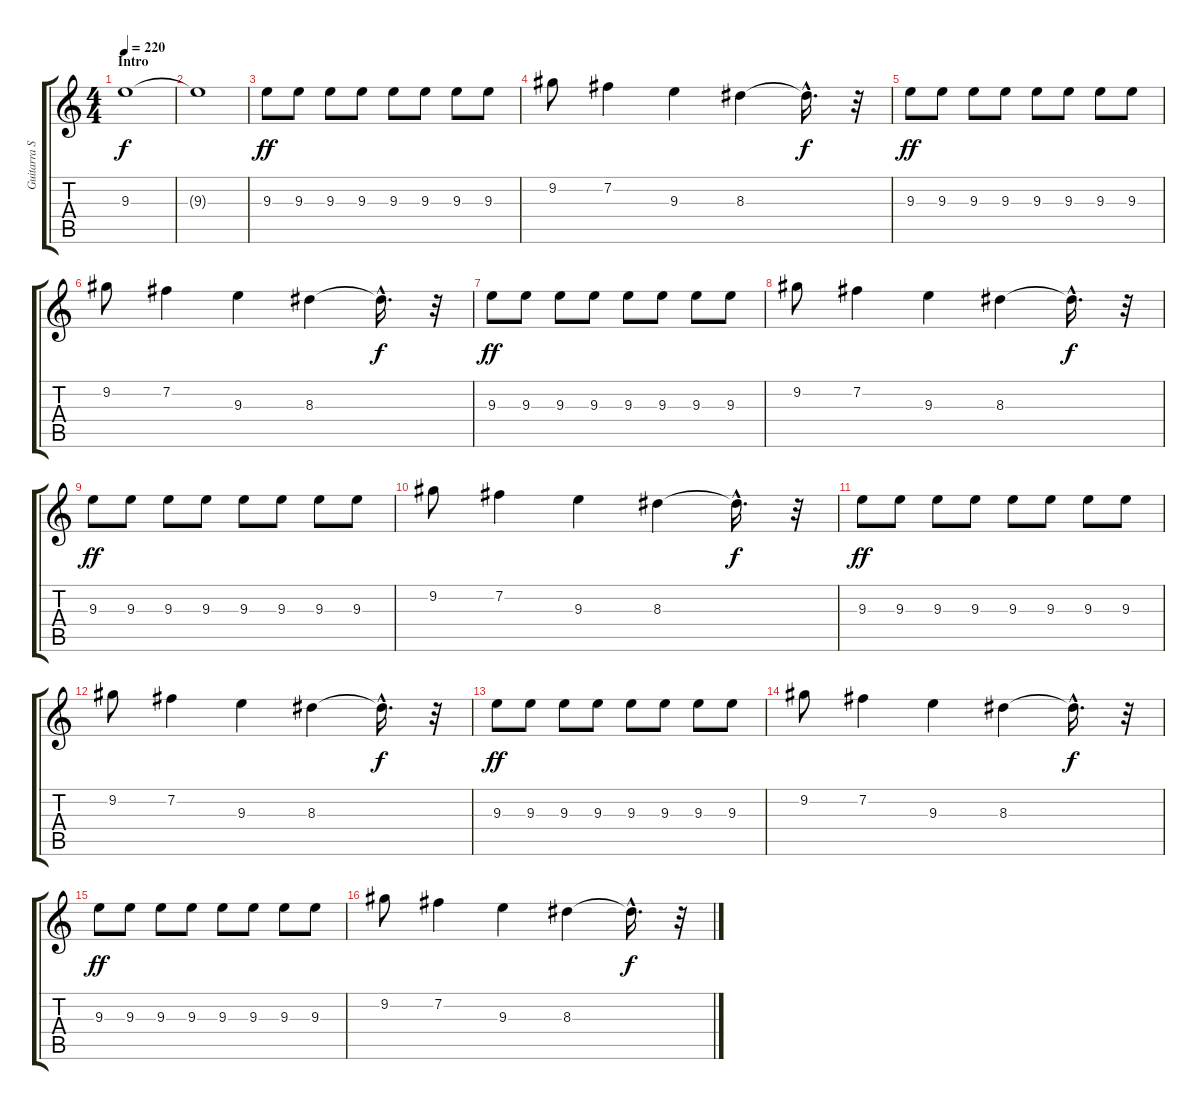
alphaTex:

\track ("Guitarra Solo" "Guitarra S") {instrument distortionguitar}
\staff {score tabs}
\tuning (E4 B3 G3 D3 A2 E2) {hide}
\ts (4 4)
\section ("" "Intro")
\tempo 220
\clef g2
\ks c
9.3.1{dy f instrument distortionguitar} |
9.3{t}.1 |
9.3.8{dy ff} 9.3.8 9.3.8 9.3.8 9.3.8 9.3.8 9.3.8 9.3.8 |
9.2.8 7.2.4 9.3.4 8.3.4 8.3{hac t}.16{d dy f} r.32 |
9.3.8{dy ff} 9.3.8 9.3.8 9.3.8 9.3.8 9.3.8 9.3.8 9.3.8 |
9.2.8 7.2.4 9.3.4 8.3.4 8.3{hac t}.16{d dy f} r.32 |
9.3.8{dy ff} 9.3.8 9.3.8 9.3.8 9.3.8 9.3.8 9.3.8 9.3.8 |
9.2.8 7.2.4 9.3.4 8.3.4 8.3{hac t}.16{d dy f} r.32 |
9.3.8{dy ff} 9.3.8 9.3.8 9.3.8 9.3.8 9.3.8 9.3.8 9.3.8 |
9.2.8 7.2.4 9.3.4 8.3.4 8.3{hac t}.16{d dy f} r.32 |
9.3.8{dy ff} 9.3.8 9.3.8 9.3.8 9.3.8 9.3.8 9.3.8 9.3.8 |
9.2.8 7.2.4 9.3.4 8.3.4 8.3{hac t}.16{d dy f} r.32 |
9.3.8{dy ff} 9.3.8 9.3.8 9.3.8 9.3.8 9.3.8 9.3.8 9.3.8 |
9.2.8 7.2.4 9.3.4 8.3.4 8.3{hac t}.16{d dy f} r.32 |
9.3.8{dy ff} 9.3.8 9.3.8 9.3.8 9.3.8 9.3.8 9.3.8 9.3.8 |
9.2.8 7.2.4 9.3.4 8.3.4 8.3{hac t}.16{d dy f} r.32
